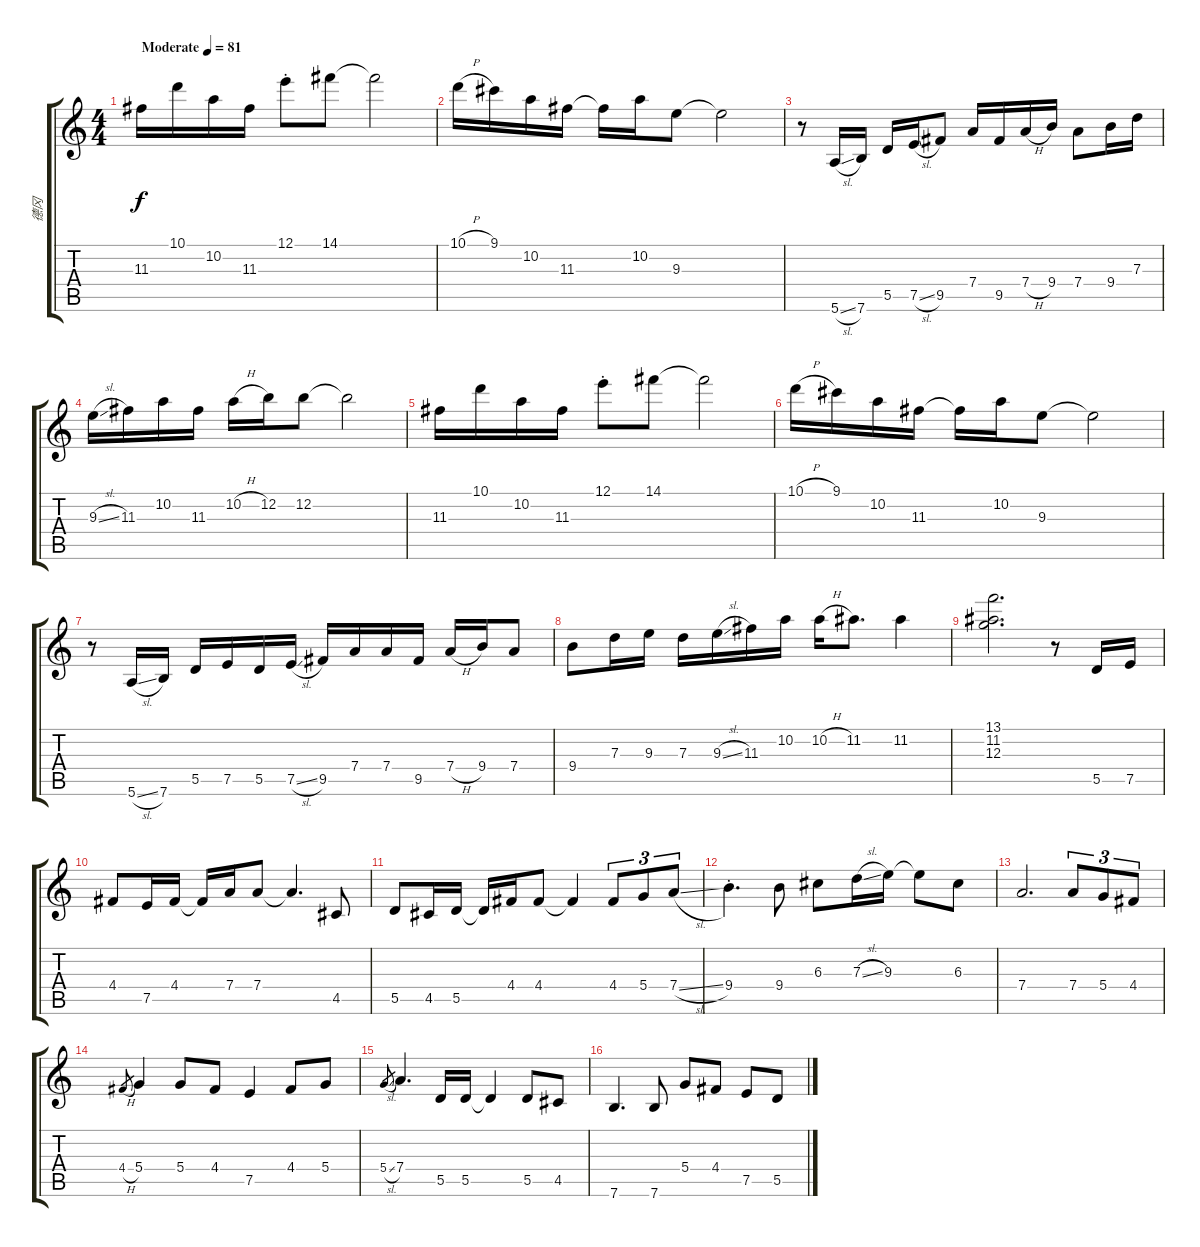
\track ("德冈" "德冈") {instrument acousticguitarsteel}
\staff {score tabs}
\tuning (E4 B3 G3 D3 A2 E2) {hide}
\ts (4 4)
\tempo (81 "Moderate")
\clef g2
\ks c
11.3.16{dy f instrument acousticguitarsteel} 10.1.16 10.2.16 11.3.16 12.1{st}.8 14.1.8 14.1{t}.2 |
10.1{h}.16 9.1.16 10.2.16 11.3.16 11.3{t}.16 10.2.16 9.3.8 9.3{t}.2 |
r.8 5.6{sl}.16 7.6.16 5.5.16 7.5{sl}.16 9.5.8 7.4.16 9.5.16 7.4{h}.16 9.4.16 7.4.8 9.4.16 7.3.16 |
9.3{sl}.16 11.3.16 10.2.16 11.3.16 10.2{h}.16 12.2.16 12.2.8 12.2{t}.2 |
11.3.16 10.1.16 10.2.16 11.3.16 12.1{st}.8 14.1.8 14.1{t}.2 |
10.1{h}.16 9.1.16 10.2.16 11.3.16 11.3{t}.16 10.2.16 9.3.8 9.3{t}.2 |
r.8 5.6{sl}.16 7.6.16 5.5.16 7.5.16 5.5.16 7.5{sl}.16 9.5.16 7.4.16 7.4.16 9.5.16 7.4{h}.16 9.4.16 7.4.8 |
9.4.8 7.3.16 9.3.16 7.3.16 9.3{sl}.16 11.3.16 10.2.16 10.2{h}.16 11.2.8{d} 11.2.4 |
(13.1 11.2 12.3).2{d} r.8 5.5.16 7.5.16 |
4.4.8 7.5.16 4.4.16 4.4{t}.16 7.4.16 7.4.8 7.4{t}.4{d} 4.5.8 |
5.5.8 4.5.16 5.5.16 5.5{t}.16 4.4.16 4.4.8 4.4{t}.4 4.4.8{tu (3 2)} 5.4.8{tu (3 2)} 7.4{sl}.8{tu (3 2)} |
9.4{st}.4{d} 9.4.8 6.3.8 7.3{sl}.16 9.3.16 9.3{t}.8 6.3.8 |
7.4.2{d} 7.4.8{tu (3 2)} 5.4.8{tu (3 2)} 4.4.8{tu (3 2)} |
4.4{h}.8{gr} 5.4.4 5.4.8 4.4.8 7.5.4 4.4.8 5.4.8 |
5.4{sl}.8{gr} 7.4.4{d} 5.5.16 5.5.16 5.5{t}.4 5.5.8 4.5.8 |
7.6.4{d} 7.6.8 5.4.8 4.4.8 7.5.8 5.5.8
